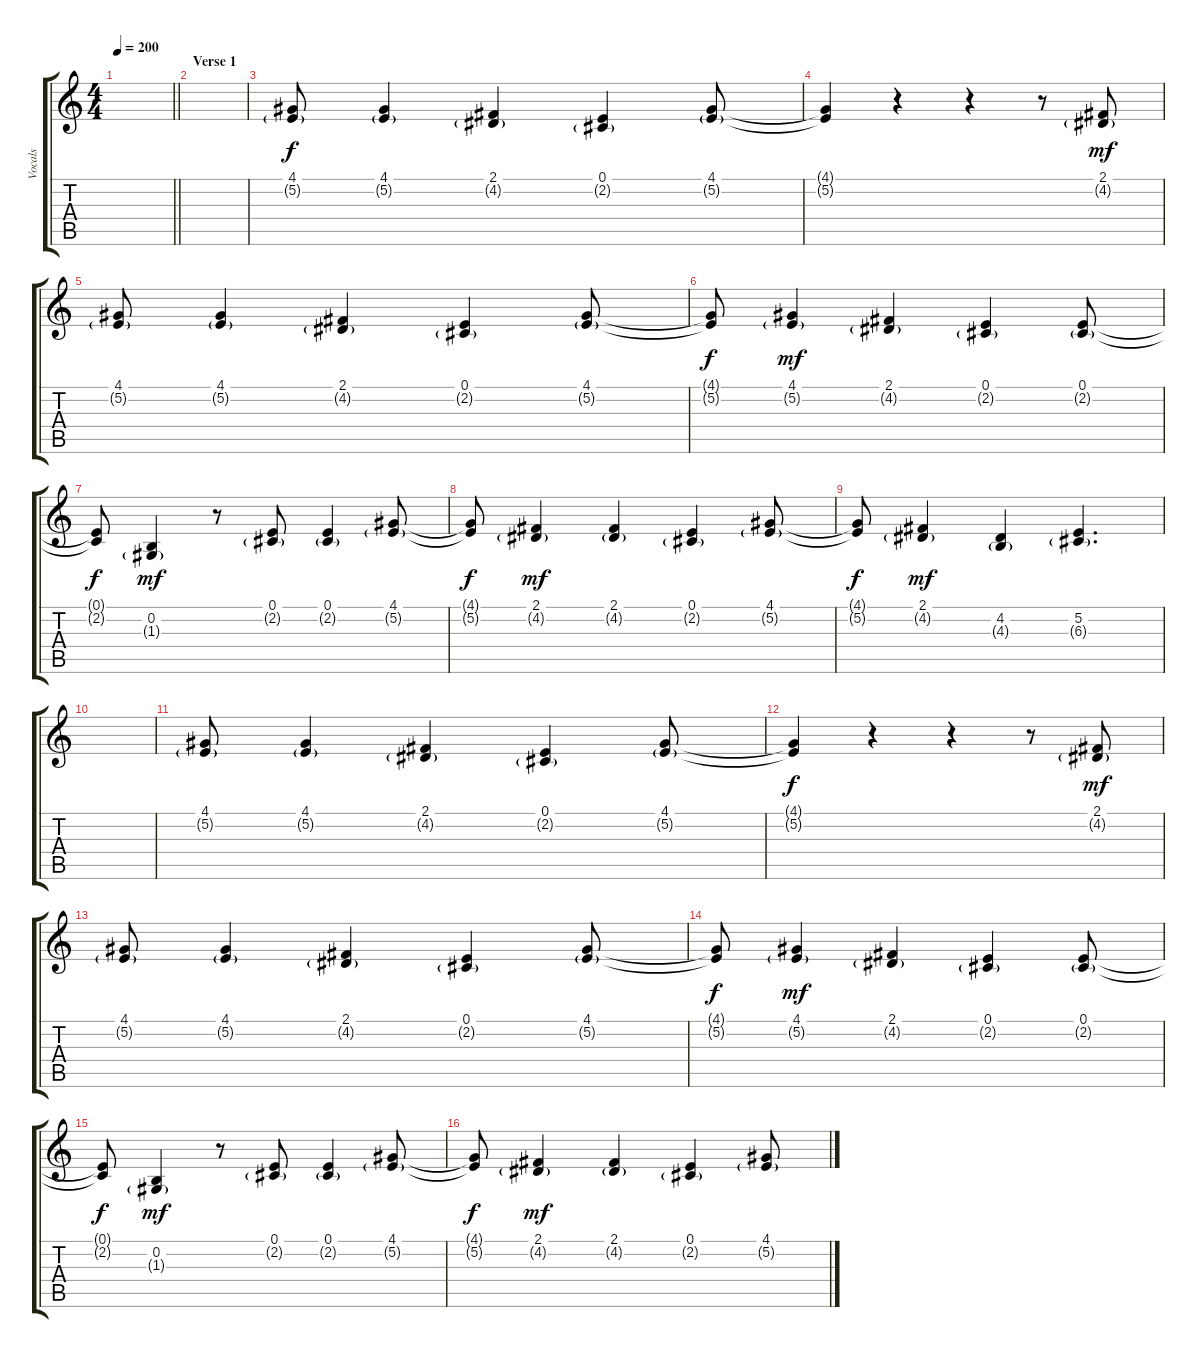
\track ("Vocals" "Vocals") {instrument tenorsax}
\staff {score tabs}
\tuning (E4 B3 G3 D3 A2 E2) {hide}
\ts (4 4)
\tempo 200
\clef g2
\barLineRight lightlight
\ks c
|
\section ("" "Verse 1")
|
(4.1 5.2{g}).8 (4.1 5.2{g}).4 (2.1 4.2{g}).4 (0.1 2.2{g}).4 (4.1 5.2{g}).8 |
(4.1{t} 5.2{t}).4{dy f} r.4 r.4 r.8 (2.1 4.2{g}).8{dy mf} |
(4.1 5.2{g}).8 (4.1 5.2{g}).4 (2.1 4.2{g}).4 (0.1 2.2{g}).4 (4.1 5.2{g}).8 |
(4.1{t} 5.2{t}).8{dy f} (4.1 5.2{g}).4{dy mf} (2.1 4.2{g}).4 (0.1 2.2{g}).4 (0.1 2.2{g}).8 |
(0.1{t} 2.2{t}).8{dy f} (0.2 1.3{g}).4{dy mf} r.8 (0.1 2.2{g}).8 (0.1 2.2{g}).4 (4.1 5.2{g}).8 |
(4.1{t} 5.2{t}).8{dy f} (2.1 4.2{g}).4{dy mf} (2.1 4.2{g}).4 (0.1 2.2{g}).4 (4.1 5.2{g}).8 |
(4.1{t} 5.2{t}).8{dy f} (2.1 4.2{g}).4{dy mf} (4.2 4.3{g}).4 (5.2 6.3{g}).4{d} |
|
(4.1 5.2{g}).8 (4.1 5.2{g}).4 (2.1 4.2{g}).4 (0.1 2.2{g}).4 (4.1 5.2{g}).8 |
(4.1{t} 5.2{t}).4{dy f} r.4 r.4 r.8 (2.1 4.2{g}).8{dy mf} |
(4.1 5.2{g}).8 (4.1 5.2{g}).4 (2.1 4.2{g}).4 (0.1 2.2{g}).4 (4.1 5.2{g}).8 |
(4.1{t} 5.2{t}).8{dy f} (4.1 5.2{g}).4{dy mf} (2.1 4.2{g}).4 (0.1 2.2{g}).4 (0.1 2.2{g}).8 |
(0.1{t} 2.2{t}).8{dy f} (0.2 1.3{g}).4{dy mf} r.8 (0.1 2.2{g}).8 (0.1 2.2{g}).4 (4.1 5.2{g}).8 |
(4.1{t} 5.2{t}).8{dy f} (2.1 4.2{g}).4{dy mf} (2.1 4.2{g}).4 (0.1 2.2{g}).4 (4.1 5.2{g}).8
